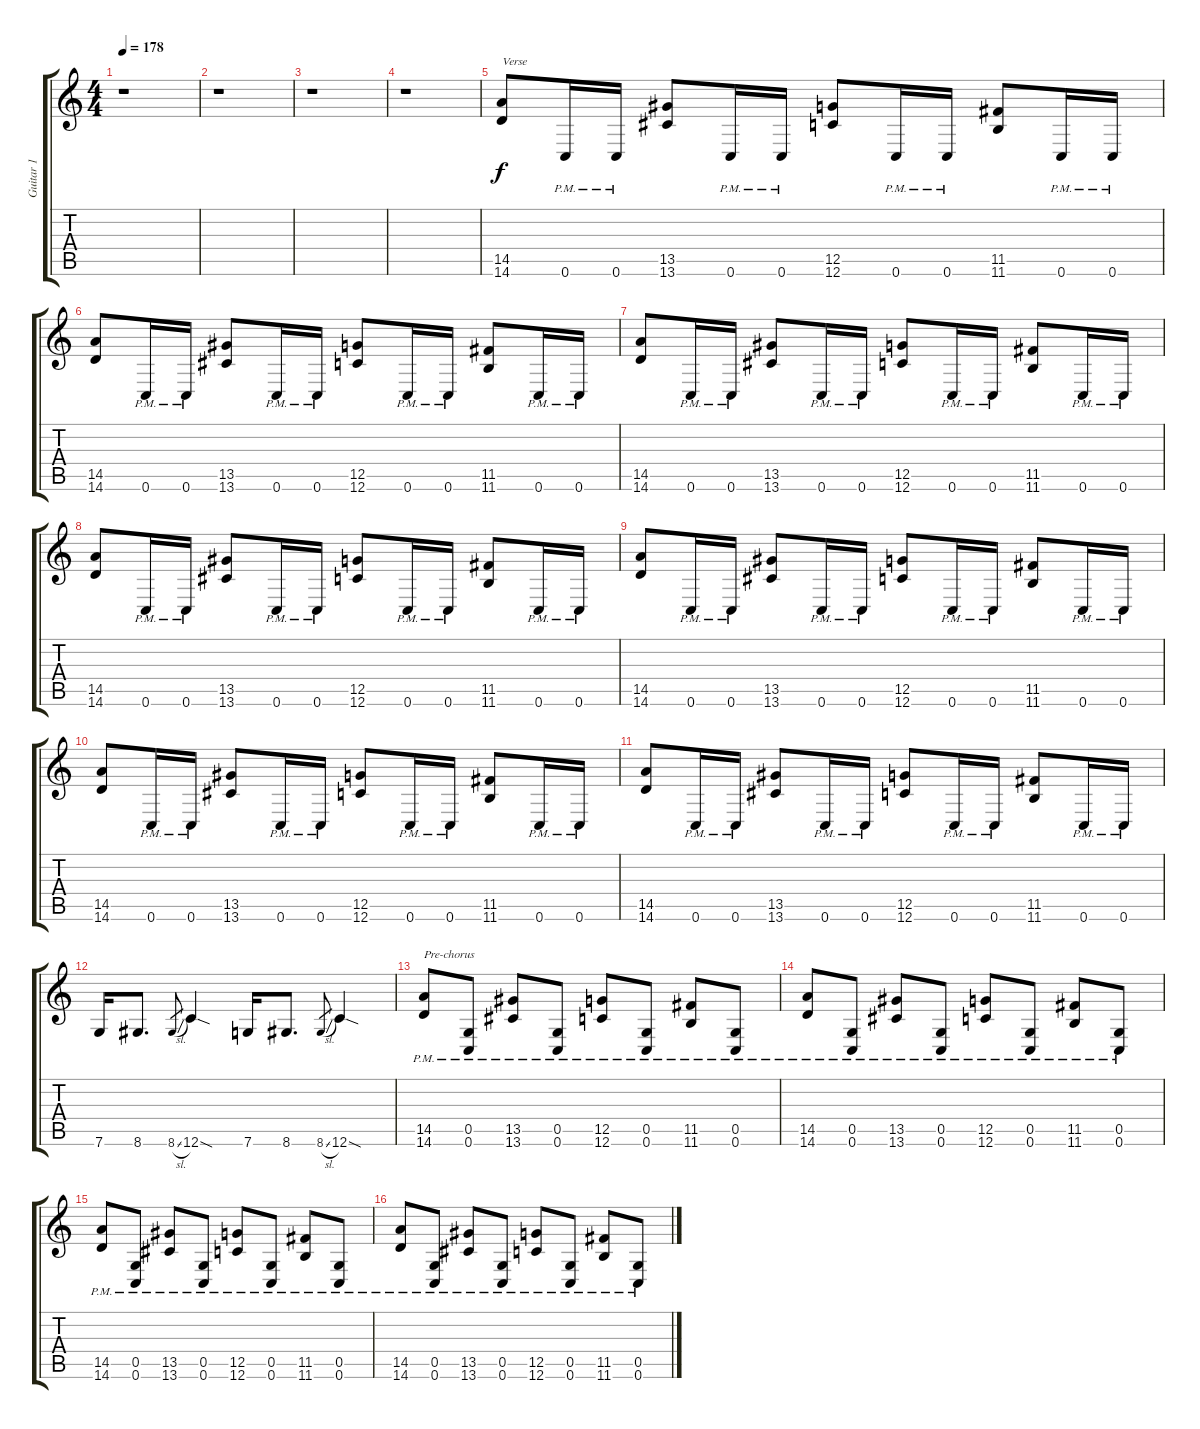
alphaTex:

\track ("Guitar 1" "Guitar 1") {instrument distortionguitar}
\staff {score tabs}
\tuning (D4 A3 F3 C3 G2 C2) {hide}
\ts (4 4)
\tempo 178
\clef g2
\ks c
r.1{dy pp} |
r.1 |
r.1 |
r.1 |
(14.5 14.6).8{txt "Verse" dy f} 0.6{pm}.16 0.6{pm}.16 (13.5 13.6).8 0.6{pm}.16 0.6{pm}.16 (12.5 12.6).8 0.6{pm}.16 0.6{pm}.16 (11.5 11.6).8 0.6{pm}.16 0.6{pm}.16 |
(14.5 14.6).8 0.6{pm}.16 0.6{pm}.16 (13.5 13.6).8 0.6{pm}.16 0.6{pm}.16 (12.5 12.6).8 0.6{pm}.16 0.6{pm}.16 (11.5 11.6).8 0.6{pm}.16 0.6{pm}.16 |
(14.5 14.6).8 0.6{pm}.16 0.6{pm}.16 (13.5 13.6).8 0.6{pm}.16 0.6{pm}.16 (12.5 12.6).8 0.6{pm}.16 0.6{pm}.16 (11.5 11.6).8 0.6{pm}.16 0.6{pm}.16 |
(14.5 14.6).8 0.6{pm}.16 0.6{pm}.16 (13.5 13.6).8 0.6{pm}.16 0.6{pm}.16 (12.5 12.6).8 0.6{pm}.16 0.6{pm}.16 (11.5 11.6).8 0.6{pm}.16 0.6{pm}.16 |
(14.5 14.6).8 0.6{pm}.16 0.6{pm}.16 (13.5 13.6).8 0.6{pm}.16 0.6{pm}.16 (12.5 12.6).8 0.6{pm}.16 0.6{pm}.16 (11.5 11.6).8 0.6{pm}.16 0.6{pm}.16 |
(14.5 14.6).8 0.6{pm}.16 0.6{pm}.16 (13.5 13.6).8 0.6{pm}.16 0.6{pm}.16 (12.5 12.6).8 0.6{pm}.16 0.6{pm}.16 (11.5 11.6).8 0.6{pm}.16 0.6{pm}.16 |
(14.5 14.6).8 0.6{pm}.16 0.6{pm}.16 (13.5 13.6).8 0.6{pm}.16 0.6{pm}.16 (12.5 12.6).8 0.6{pm}.16 0.6{pm}.16 (11.5 11.6).8 0.6{pm}.16 0.6{pm}.16 |
7.6.16 8.6.8{d} 8.6{sl}.8{gr} 12.6{sod}.4 7.6.16 8.6.8{d} 8.6{sl}.8{gr} 12.6{sod}.4 |
(14.5{pm} 14.6{pm}).8{txt "Pre-chorus"} (0.5{pm} 0.6{pm}).8 (13.5{pm} 13.6{pm}).8 (0.5{pm} 0.6{pm}).8 (12.5{pm} 12.6{pm}).8 (0.5{pm} 0.6{pm}).8 (11.5{pm} 11.6{pm}).8 (0.5{pm} 0.6{pm}).8 |
(14.5{pm} 14.6{pm}).8 (0.5{pm} 0.6{pm}).8 (13.5{pm} 13.6{pm}).8 (0.5{pm} 0.6{pm}).8 (12.5{pm} 12.6{pm}).8 (0.5{pm} 0.6{pm}).8 (11.5{pm} 11.6{pm}).8 (0.5{pm} 0.6{pm}).8 |
(14.5{pm} 14.6{pm}).8 (0.5{pm} 0.6{pm}).8 (13.5{pm} 13.6{pm}).8 (0.5{pm} 0.6{pm}).8 (12.5{pm} 12.6{pm}).8 (0.5{pm} 0.6{pm}).8 (11.5{pm} 11.6{pm}).8 (0.5{pm} 0.6{pm}).8 |
(14.5{pm} 14.6{pm}).8 (0.5{pm} 0.6{pm}).8 (13.5{pm} 13.6{pm}).8 (0.5{pm} 0.6{pm}).8 (12.5{pm} 12.6{pm}).8 (0.5{pm} 0.6{pm}).8 (11.5{pm} 11.6{pm}).8 (0.5{pm} 0.6{pm}).8
